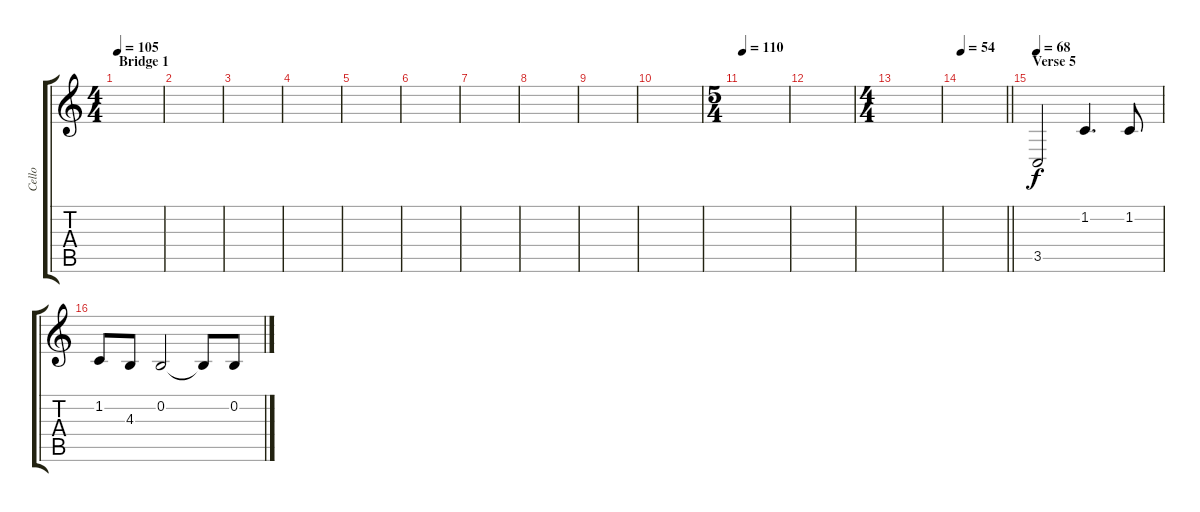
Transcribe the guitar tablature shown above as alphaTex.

\track ("Cello" "Cello") {instrument cello}
\staff {score tabs}
\tuning (E4 B3 G3 D3 A2 E2) {hide}
\ts (4 4)
\section ("" "Bridge 1")
\tempo 105
\clef g2
\ks c
|
|
|
|
|
|
|
|
|
|
\ts (5 4)
\tempo 110
|
|
\ts (4 4)
|
\tempo 54
\barLineRight lightlight
|
\section ("" "Verse 5")
\tempo 68
3.5.2 1.2.4{d} 1.2.8 |
1.2.8 4.3.8 0.2.2 0.2{t}.8 0.2.8
